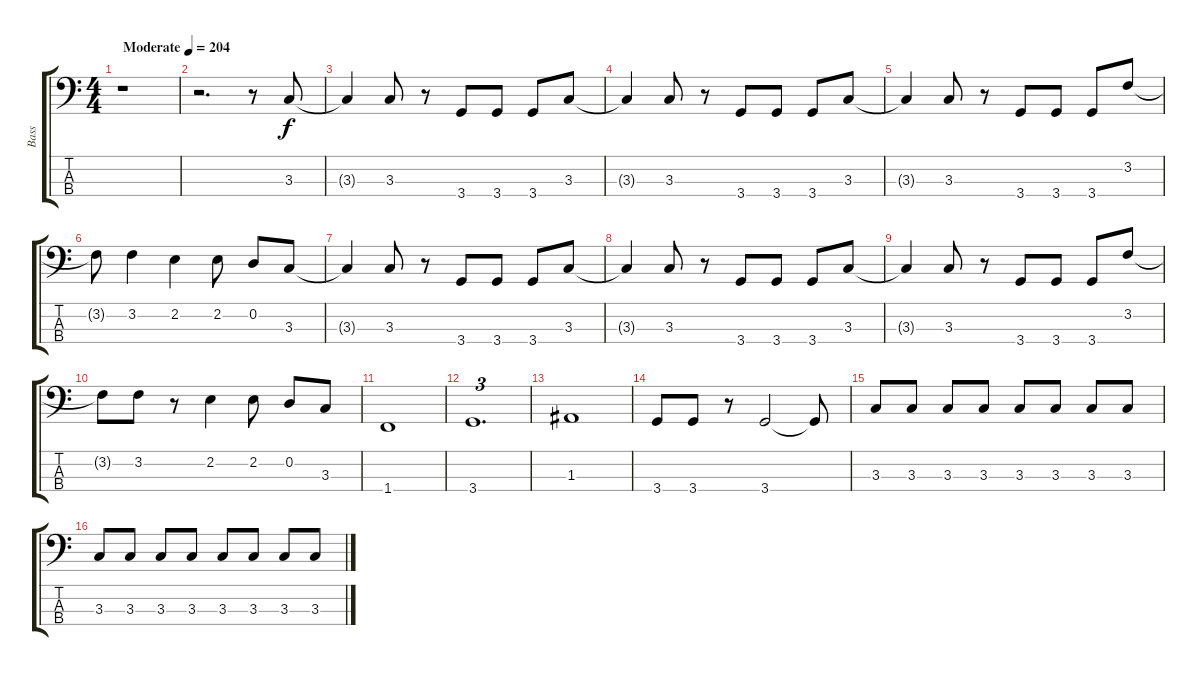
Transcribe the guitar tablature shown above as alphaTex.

\track ("Bass" "Bass") {instrument electricbasspick}
\staff {score tabs}
\tuning (G2 D2 A1 E1) {hide}
\ts (4 4)
\tempo (204 "Moderate")
\clef f4
\ks c
r.1{dy f instrument electricbasspick} |
r.2{d} r.8 3.3.8 |
3.3{t}.4 3.3.8 r.8 3.4.8 3.4.8 3.4.8 3.3.8 |
3.3{t}.4 3.3.8 r.8 3.4.8 3.4.8 3.4.8 3.3.8 |
3.3{t}.4 3.3.8 r.8 3.4.8 3.4.8 3.4.8 3.2.8 |
3.2{t}.8 3.2.4 2.2.4 2.2.8 0.2.8 3.3.8 |
3.3{t}.4 3.3.8 r.8 3.4.8 3.4.8 3.4.8 3.3.8 |
3.3{t}.4 3.3.8 r.8 3.4.8 3.4.8 3.4.8 3.3.8 |
3.3{t}.4 3.3.8 r.8 3.4.8 3.4.8 3.4.8 3.2.8 |
3.2{t}.8 3.2.8 r.8 2.2.4 2.2.8 0.2.8 3.3.8 |
1.4.1 |
3.4.1{d tu (3 2)} |
1.3.1 |
3.4.8 3.4.8 r.8 3.4.2 3.4{t}.8 |
3.3.8 3.3.8 3.3.8 3.3.8 3.3.8 3.3.8 3.3.8 3.3.8 |
3.3.8 3.3.8 3.3.8 3.3.8 3.3.8 3.3.8 3.3.8 3.3.8
